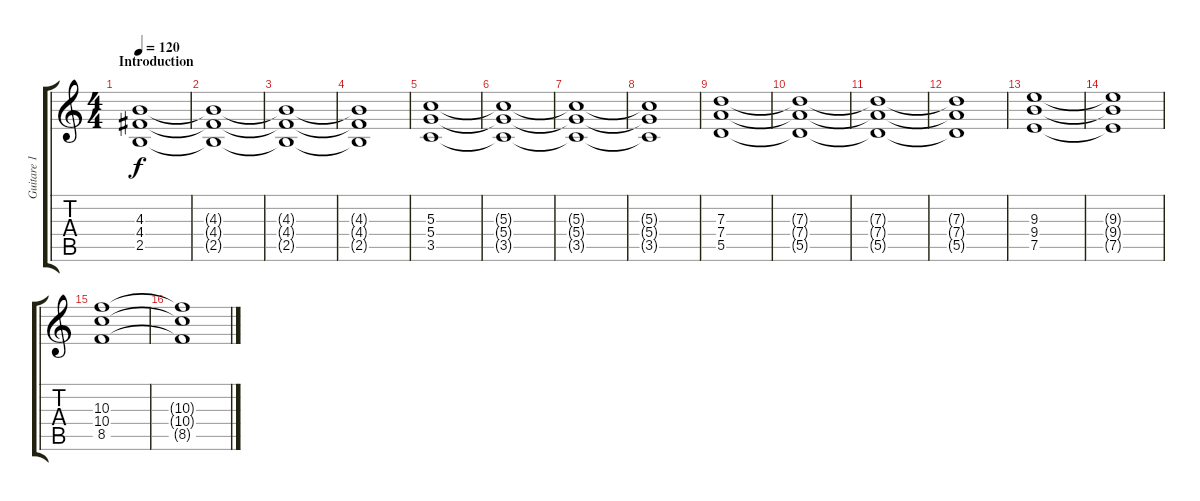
\track ("Guitare 1" "Guitare 1") {instrument distortionguitar}
\staff {score tabs}
\tuning (E4 B3 G3 D3 A2 E2) {hide}
\ts (4 4)
\section ("" "Introduction")
\tempo 120
\tempo 160
\tempo 120
\clef g2
\ks c
(4.3 4.4 2.5).1{dy f instrument distortionguitar} |
(4.3{t} 4.4{t} 2.5{t}).1 |
(4.3{t} 4.4{t} 2.5{t}).1 |
(4.3{t} 4.4{t} 2.5{t}).1 |
(5.3 5.4 3.5).1 |
(5.3{t} 5.4{t} 3.5{t}).1 |
(5.3{t} 5.4{t} 3.5{t}).1 |
(5.3{t} 5.4{t} 3.5{t}).1 |
(7.3 7.4 5.5).1 |
(7.3{t} 7.4{t} 5.5{t}).1 |
(7.3{t} 7.4{t} 5.5{t}).1 |
(7.3{t} 7.4{t} 5.5{t}).1 |
(9.3 9.4 7.5).1 |
(9.3{t} 9.4{t} 7.5{t}).1 |
(10.3 10.4 8.5).1 |
(10.3{t} 10.4{t} 8.5{t}).1
